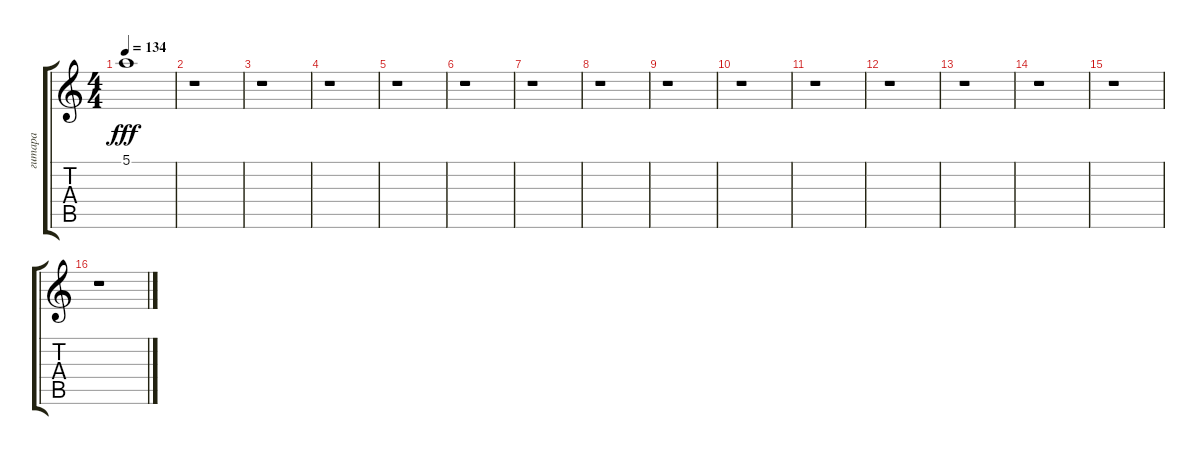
\track ("гитара" "гитара") {instrument overdrivenguitar}
\staff {score tabs}
\tuning (E4 B3 G3 D3 A2 E2) {hide}
\ts (4 4)
\tempo 134
\clef g2
\ks c
5.1.1{dy fff} |
r.1 |
r.1 |
r.1 |
r.1 |
r.1 |
r.1 |
r.1 |
r.1 |
r.1 |
r.1 |
r.1 |
r.1 |
r.1 |
r.1 |
r.1
